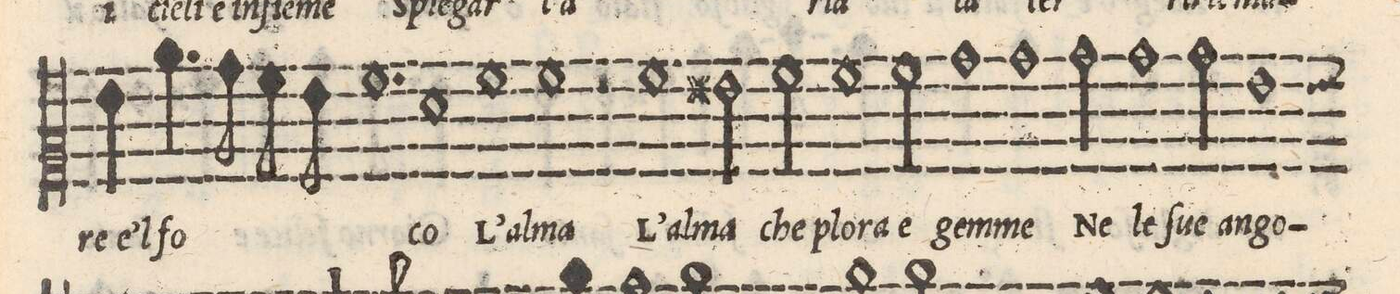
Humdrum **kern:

**kern	**text
*I"ALTO	*
*clefC2	*
*k[]	*
*met(C|)	*
*M2/1	*
4g\	-re e'l
4.cc\	fo-
8b\	.
8a\	.
8g\	.
1.a\	.
=11-	=11-
1f	-co
=12-	=12-
1a	L'al-
1a	-ma
=13-	=13-
2r	.
1a	L'al-
2g#X\	-ma
=14-	=14-
2a\	che
1a	plo-
2a\	-ra e
=15-	=15-
1b	gem-
1b	-me
=16-	=16-
2b\	Ne
1b	le
2b\	ſue an-
=17-	=17-
1gny	-go-
*-	*-
